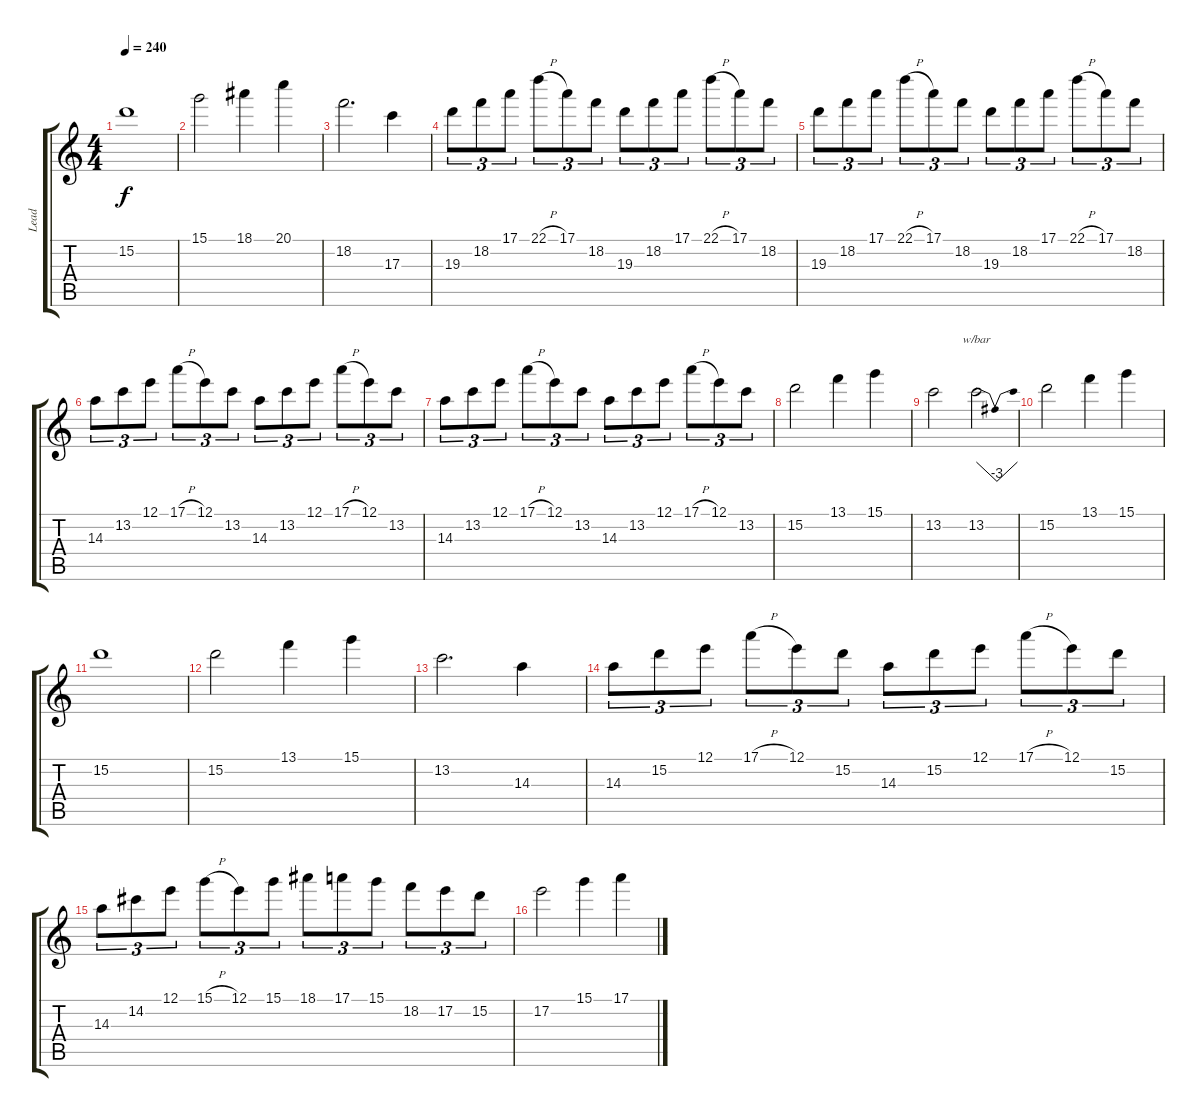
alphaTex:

\track ("Lead" "Lead") {instrument distortionguitar}
\staff {score tabs}
\tuning (E4 B3 G3 D3 A2 E2) {hide}
\ts (4 4)
\tempo 240
\clef g2
\ks c
15.2.1{dy f} |
15.1.2 18.1.4 20.1.4 |
18.2.2{d} 17.3.4 |
19.3.8{tu (3 2)} 18.2.8{tu (3 2)} 17.1.8{tu (3 2)} 22.1{h}.8{tu (3 2)} 17.1.8{tu (3 2)} 18.2.8{tu (3 2)} 19.3.8{tu (3 2)} 18.2.8{tu (3 2)} 17.1.8{tu (3 2)} 22.1{h}.8{tu (3 2)} 17.1.8{tu (3 2)} 18.2.8{tu (3 2)} |
19.3.8{tu (3 2)} 18.2.8{tu (3 2)} 17.1.8{tu (3 2)} 22.1{h}.8{tu (3 2)} 17.1.8{tu (3 2)} 18.2.8{tu (3 2)} 19.3.8{tu (3 2)} 18.2.8{tu (3 2)} 17.1.8{tu (3 2)} 22.1{h}.8{tu (3 2)} 17.1.8{tu (3 2)} 18.2.8{tu (3 2)} |
14.3.8{tu (3 2)} 13.2.8{tu (3 2)} 12.1.8{tu (3 2)} 17.1{h}.8{tu (3 2)} 12.1.8{tu (3 2)} 13.2.8{tu (3 2)} 14.3.8{tu (3 2)} 13.2.8{tu (3 2)} 12.1.8{tu (3 2)} 17.1{h}.8{tu (3 2)} 12.1.8{tu (3 2)} 13.2.8{tu (3 2)} |
14.3.8{tu (3 2)} 13.2.8{tu (3 2)} 12.1.8{tu (3 2)} 17.1{h}.8{tu (3 2)} 12.1.8{tu (3 2)} 13.2.8{tu (3 2)} 14.3.8{tu (3 2)} 13.2.8{tu (3 2)} 12.1.8{tu (3 2)} 17.1{h}.8{tu (3 2)} 12.1.8{tu (3 2)} 13.2.8{tu (3 2)} |
15.2.2 13.1.4 15.1.4 |
13.2.2 13.2.2{tbe (dip default 0 0 30 -12 60 0)} |
15.2.2 13.1.4 15.1.4 |
15.2.1 |
15.2.2 13.1.4 15.1.4 |
13.2.2{d} 14.3.4 |
14.3.8{tu (3 2)} 15.2.8{tu (3 2)} 12.1.8{tu (3 2)} 17.1{h}.8{tu (3 2)} 12.1.8{tu (3 2)} 15.2.8{tu (3 2)} 14.3.8{tu (3 2)} 15.2.8{tu (3 2)} 12.1.8{tu (3 2)} 17.1{h}.8{tu (3 2)} 12.1.8{tu (3 2)} 15.2.8{tu (3 2)} |
14.3.8{tu (3 2)} 14.2.8{tu (3 2)} 12.1.8{tu (3 2)} 15.1{h}.8{tu (3 2)} 12.1.8{tu (3 2)} 15.1.8{tu (3 2)} 18.1.8{tu (3 2)} 17.1.8{tu (3 2)} 15.1.8{tu (3 2)} 18.2.8{tu (3 2)} 17.2.8{tu (3 2)} 15.2.8{tu (3 2)} |
17.2.2 15.1.4 17.1.4
